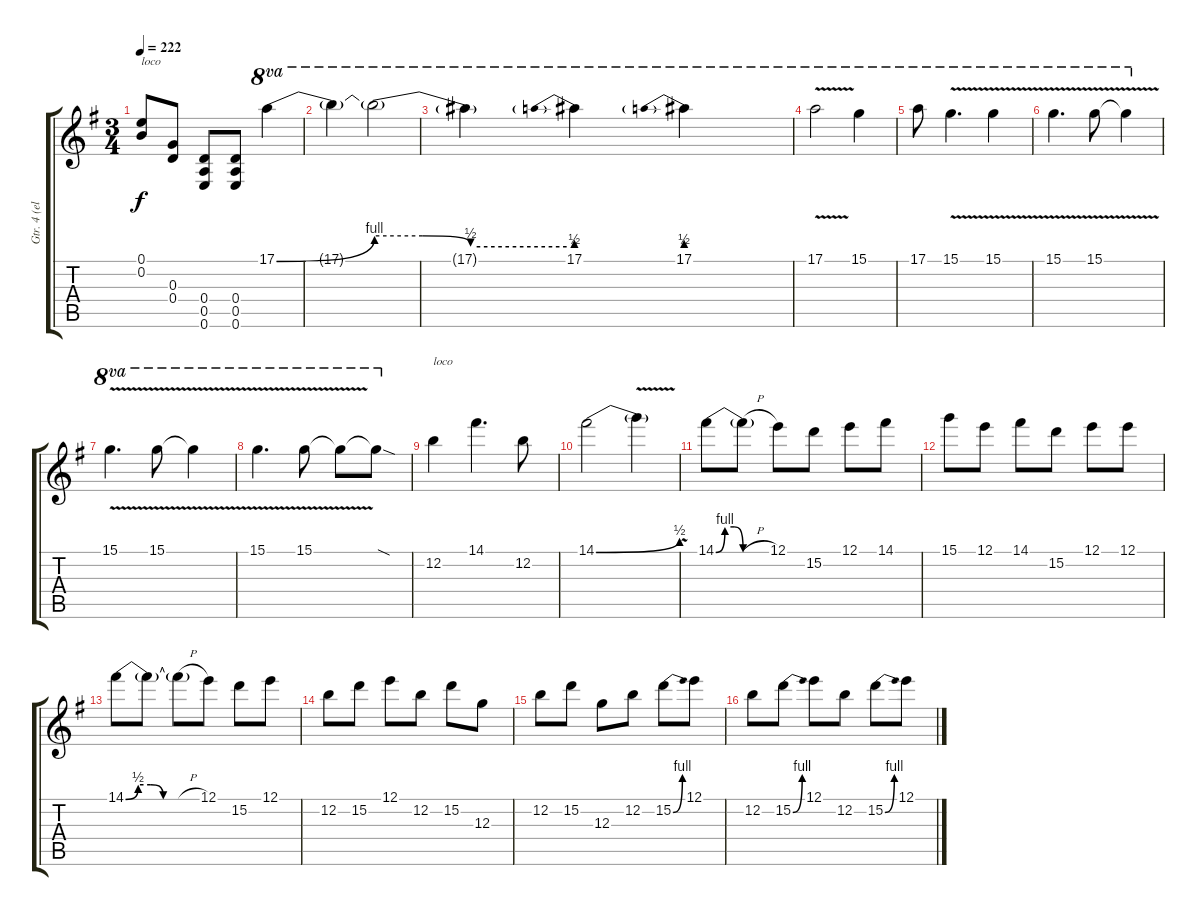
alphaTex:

\track ("Gtr. 4 (elec.)" "Gtr. 4 (el") {instrument distortionguitar}
\staff {score tabs}
\tuning (E4 B3 G3 D3 A2 E2) {hide}
\ts (3 4)
\tempo 222
\clef g2
\ks g
(0.1 0.2).8{txt "loco" dy f} (0.3 0.4).8 (0.4 0.5 0.6).8 (0.4 0.5 0.6).8 17.1{be (bend 0 0 60 4)}.4{ot 8va} |
17.1{t}.4{ot 8va} 17.1{be (custom 0 4 15 4 30 2 60 2) t}.2{ot 8va} |
17.1{t}.4{ot 8va} 17.1{be (prebend 0 2 60 2)}.4{ot 8va} 17.1{be (prebend 0 2 60 2)}.4{ot 8va} |
17.1{v}.2{ot 8va} 15.1.4{ot 8va} |
17.1.8{ot 8va} 15.1{v}.4{d ot 8va} 15.1{v}.4{ot 8va} |
15.1{v}.4{d ot 8va} 15.1{v}.8{ot 8va} 15.1{t}.4{ot 8va} |
15.1{v}.4{d ot 8va} 15.1{v}.8{ot 8va} 15.1{t}.4{ot 8va} |
15.1{v}.4{d ot 8va} 15.1{v}.8{ot 8va} 15.1{t}.8{ot 8va} 15.1{sod t}.8{ot 8va} |
12.2.4{txt "loco"} 14.1.4{d} 12.2.8 |
14.1{be (bend 0 0 60 2)}.2 14.1{v t}.4 |
14.1{be (custom 0 0 10 4 20 4 30 0 60 0)}.8 14.1{h t}.8 12.1.8 15.2.8 12.1.8 14.1.8 |
15.1.8 12.1.8 14.1.8 15.2.8 12.1.8 12.1.8 |
14.1{be (custom 0 0 10 2 20 2 30 0 60 0)}.8 14.1{t}.8 14.1{h t}.8 12.1.8 15.2.8 12.1.8 |
12.2.8 15.2.8 12.1.8 12.2.8 15.2.8 12.3.8 |
12.2.8 15.2.8 12.3.8 12.2.8 15.2{be (bend 0 0 60 4)}.8 12.1.8 |
12.2.8 15.2{be (bend 0 0 60 4)}.8 12.1.8 12.2.8 15.2{be (bend 0 0 60 4)}.8 12.1.8
